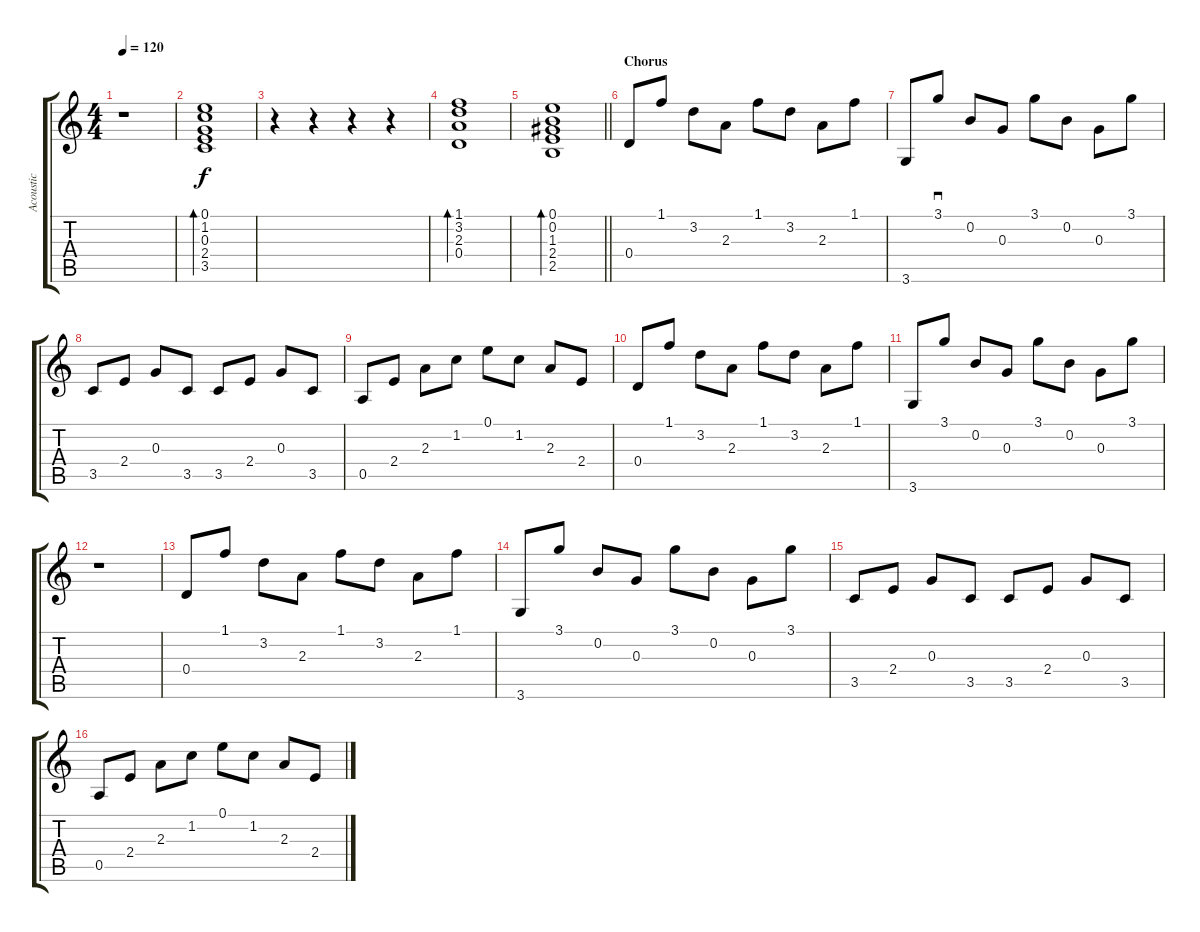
\track ("Acoustic" "Acoustic") {instrument acousticguitarsteel}
\staff {score tabs}
\tuning (E4 B3 G3 D3 A2 E2) {hide}
\ts (4 4)
\tempo 120
\clef g2
\ks c
r.1{dy f} |
(0.1 1.2 0.3 2.4 3.5).1{bd 480} |
r.4 r.4 r.4 r.4 |
(1.1 3.2 2.3 0.4).1{bd 480} |
\barLineRight lightlight
(0.1 0.2 1.3 2.4 2.5).1{bd 480} |
\section ("" "Chorus")
0.4.8 1.1.8 3.2.8 2.3.8 1.1.8 3.2.8 2.3.8 1.1.8 |
3.6.8 3.1.8{sd} 0.2.8 0.3.8 3.1.8 0.2.8 0.3.8 3.1.8 |
3.5.8 2.4.8 0.3.8 3.5.8 3.5.8 2.4.8 0.3.8 3.5.8 |
0.5.8 2.4.8 2.3.8 1.2.8 0.1.8 1.2.8 2.3.8 2.4.8 |
0.4.8 1.1.8 3.2.8 2.3.8 1.1.8 3.2.8 2.3.8 1.1.8 |
3.6.8 3.1.8 0.2.8 0.3.8 3.1.8 0.2.8 0.3.8 3.1.8 |
r.1 |
0.4.8 1.1.8 3.2.8 2.3.8 1.1.8 3.2.8 2.3.8 1.1.8 |
3.6.8 3.1.8 0.2.8 0.3.8 3.1.8 0.2.8 0.3.8 3.1.8 |
3.5.8 2.4.8 0.3.8 3.5.8 3.5.8 2.4.8 0.3.8 3.5.8 |
0.5.8 2.4.8 2.3.8 1.2.8 0.1.8 1.2.8 2.3.8 2.4.8
